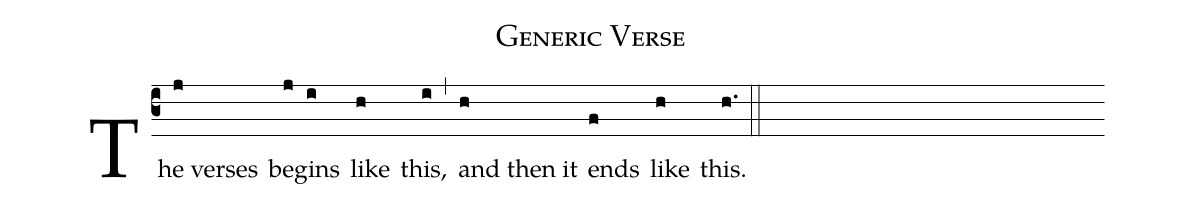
name: Generic Verse;
%%
The verses(j) be(j)gins(i) like(h) this,(i) (,)

and then it(h) ends(f) like(h) this.(h.) (::)
